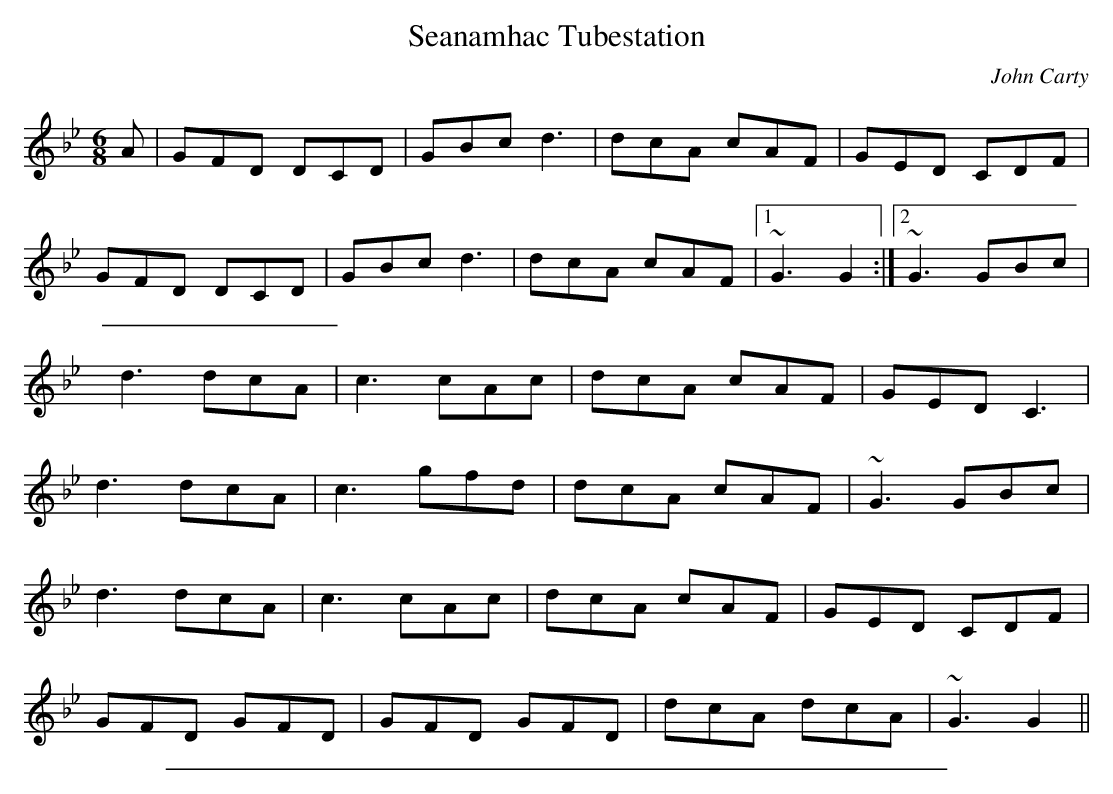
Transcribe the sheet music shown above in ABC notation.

X:1
T: Seanamhac Tubestation
M:6/8
L:1/8
C:John Carty
K:Gm
A|GFD DCD|GBc d3|dcA cAF|GED CDF|!
GFD DCD|GBc d3|dcA cAF|1 ~G3 G2:|2 ~G3 GBc|!
d3 dcA|c3 cAc|dcA cAF|GED C3|!
d3 dcA|c3 gfd|dcA cAF|~G3 GBc|!
d3 dcA|c3 cAc|dcA cAF|GED CDF|!
GFD GFD|GFD GFD|dcA dcA|~G3 G2||!
